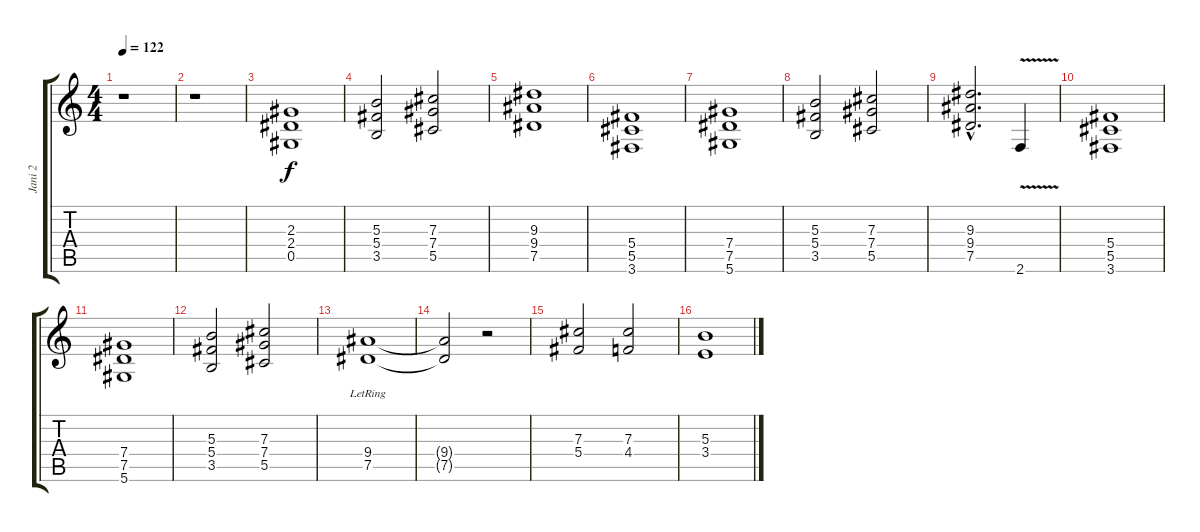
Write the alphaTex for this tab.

\track ("Jani 2" "Jani 2") {instrument distortionguitar}
\staff {score tabs}
\tuning (Eb4 Bb3 Gb3 Db3 Ab2 Eb2) {hide}
\ts (4 4)
\tempo 122
\clef g2
\ks c
r.1{dy f} |
r.1 |
(2.3 2.4 0.5).1 |
(5.3 5.4 3.5).2 (7.3 7.4 5.5).2 |
(9.3 9.4 7.5).1 |
(5.4 5.5 3.6).1 |
(7.4 7.5 5.6).1 |
(5.3 5.4 3.5).2 (7.3 7.4 5.5).2 |
(9.3{hac} 9.4{hac} 7.5{hac}).2{d} 2.6{v}.4 |
(5.4 5.5 3.6).1 |
(7.4 7.5 5.6).1 |
(5.3 5.4 3.5).2 (7.3 7.4 5.5).2 |
(9.4 7.5{lr}).1 |
(9.4{t} 7.5{t}).2 r.2 |
(7.3 5.4).2 (7.3 4.4).2 |
(5.3 3.4).1
